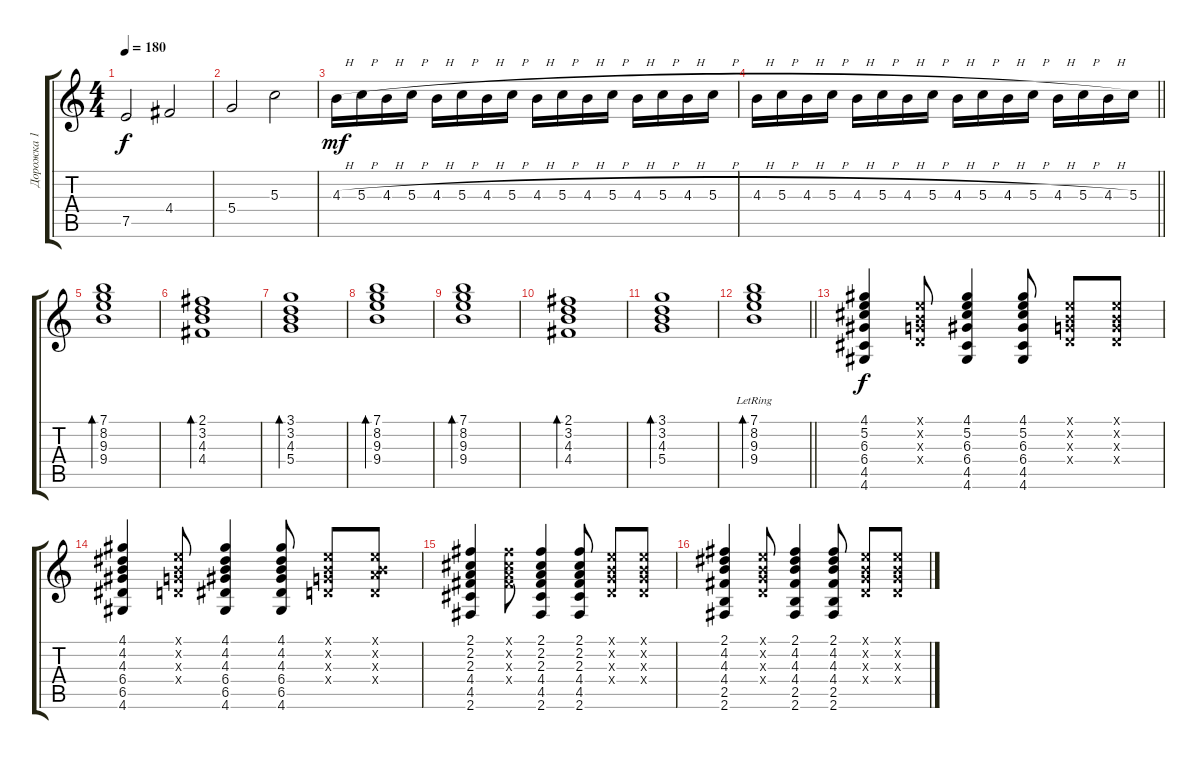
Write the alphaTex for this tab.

\track ("Дорожка 1" "Дорожка 1") {instrument acousticguitarsteel}
\staff {score tabs}
\tuning (E4 B3 G3 D3 A2 E2) {hide}
\ts (4 4)
\tempo 180
\clef g2
\ks c
7.5.2{dy f} 4.4.2 |
5.4.2 5.3.2 |
4.3{h}.16{dy mf} 5.3{h}.16 4.3{h}.16 5.3{h}.16 4.3{h}.16 5.3{h}.16 4.3{h}.16 5.3{h}.16 4.3{h}.16 5.3{h}.16 4.3{h}.16 5.3{h}.16 4.3{h}.16 5.3{h}.16 4.3{h}.16 5.3{h}.16 |
\barLineRight lightlight
4.3{h}.16 5.3{h}.16 4.3{h}.16 5.3{h}.16 4.3{h}.16 5.3{h}.16 4.3{h}.16 5.3{h}.16 4.3{h}.16 5.3{h}.16 4.3{h}.16 5.3{h}.16 4.3{h}.16 5.3{h}.16 4.3{h}.16 5.3.16 |
(7.1 8.2 9.3 9.4).1{bd 240 instrument acousticguitarsteel} |
(2.1 3.2 4.3 4.4).1{bd 240} |
(3.1 3.2 4.3 5.4).1{bd 240} |
(7.1 8.2 9.3 9.4).1{bd 240} |
(7.1 8.2 9.3 9.4).1{bd 240} |
(2.1 3.2 4.3 4.4).1{bd 240} |
(3.1 3.2 4.3 5.4).1{bd 240} |
\barLineRight lightlight
(7.1{lr} 8.2{lr} 9.3{lr} 9.4{lr}).1{bd 240} |
(4.1 5.2 6.3 6.4 4.5 4.6).4{dy f} (0.1{x} 0.2{x} 0.3{x} 0.4{x}).8 (4.1 5.2 6.3 6.4 4.5 4.6).4 (4.1 5.2 6.3 6.4 4.5 4.6).8 (0.1{x} 0.2{x} 0.3{x} 0.4{x}).8 (0.1{x} 0.2{x} 0.3{x} 0.4{x}).8 |
(4.1 4.2 4.3 6.4 6.5 4.6).4 (0.1{x} 0.2{x} 0.3{x} 0.4{x}).8 (4.1 4.2 4.3 6.4 6.5 4.6).4 (4.1 4.2 4.3 6.4 6.5 4.6).8 (0.1{x} 0.2{x} 0.3{x} 0.4{x}).8 (0.1{x} 0.2{x} 2.3{x} 0.4{x}).8 |
(2.1 2.2 2.3 4.4 4.5 2.6).4 (2.1{x} 2.2{x} 2.3{x} 4.4{x}).8 (2.1 2.2 2.3 4.4 4.5 2.6).4 (2.1 2.2 2.3 4.4 4.5 2.6).8 (0.1{x} 0.2{x} 0.3{x} 0.4{x}).8 (0.1{x} 0.2{x} 0.3{x} 0.4{x}).8 |
(2.1 4.2 4.3 4.4 2.5 2.6).4 (0.1{x} 0.2{x} 0.3{x} 0.4{x}).8 (2.1 4.2 4.3 4.4 2.5 2.6).4 (2.1 4.2 4.3 4.4 2.5 2.6).8 (0.1{x} 0.2{x} 0.3{x} 0.4{x}).8 (0.1{x} 0.2{x} 0.3{x} 0.4{x}).8
